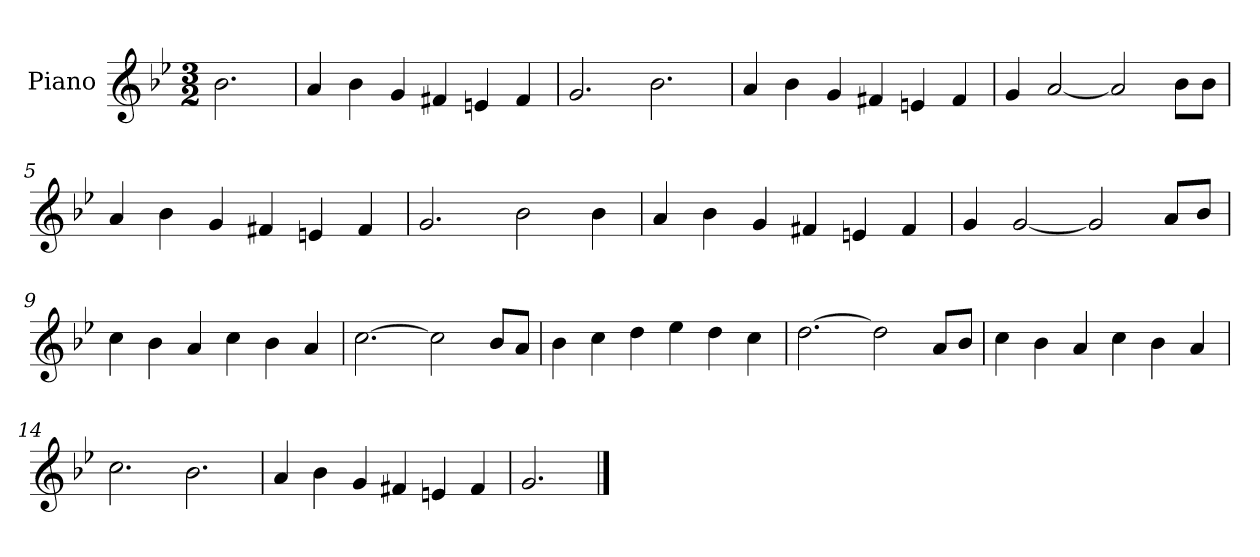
**kern
*part1
*staff1
*I"Piano
*I'Pno.
*clefG2
*k[b-e-]
*M3/2
=
2.b-\
=1
4a/
4b-\
4g/
4f#X/
4en/
4f#/
=2
2.g/
2.b-\
=3
4a/
4b-\
4g/
4f#X/
4en/
4f#/
=4
4g/
[2a/
2a/]
8b-\L
8b-\J
=5
4a/
4b-\
4g/
4f#X/
4en/
4f#/
=6
2.g/
2b-\
4b-\
!!LO:LB:g=z
=7
4a/
4b-\
4g/
4f#X/
4en/
4f#/
=8
4g/
[2g/
2g/]
8a/L
8b-/J
=9
4cc\
4b-\
4a/
4cc\
4b-\
4a/
=10
[2.cc\
2cc\]
8b-/L
8a/J
=11
4b-\
4cc\
4dd\
4ee-\
4dd\
4cc\
=12
[2.dd\
2dd\]
8a/L
8b-/J
=13
4cc\
4b-\
4a/
4cc\
4b-\
4a/
!!LO:LB:g=z
=14
2.cc\
2.b-\
=15
4a/
4b-\
4g/
4f#X/
4en/
4f#/
=16
2.g/
==
*-
